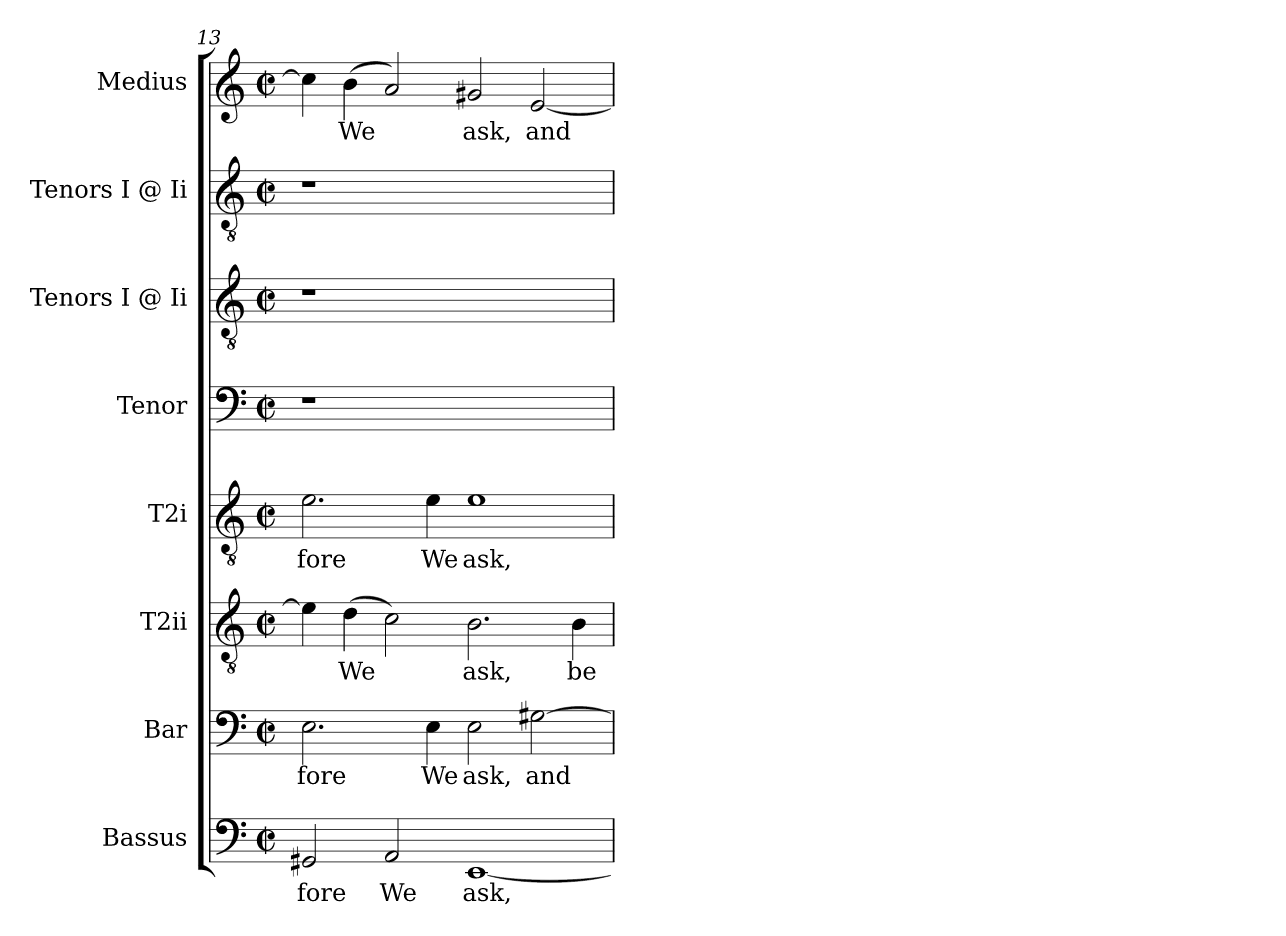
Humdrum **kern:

**kern	**text	**kern	**text	**kern	**text	**kern	**text	**kern	**kern	**kern	**kern	**text
*part8	*part8	*part7	*part7	*part6	*part6	*part5	*part5	*part4	*part3	*part2	*part1	*part1
*staff8	*staff8	*staff7	*staff7	*staff6	*staff6	*staff5	*staff5	*staff4	*staff3	*staff2	*staff1	*staff1
*I"Bassus	*	*I"Bar	*	*I"T2ii	*	*I"T2i	*	*I"Tenor	*I"Tenors I @ Ii	*I"Tenors I @ Ii	*I"Medius	*
*I'B	*	*I'Bar	*	*I'T2ii	*	*I'T2i	*	*	*	*	*I'M	*
!!LO:LB:g=z
*clefF4	*	*clefF4	*	*clefGv2	*	*clefGv2	*	*clefF4	*clefGv2	*clefGv2	*clefG2	*
*k[]	*	*k[]	*	*k[]	*	*k[]	*	*k[]	*k[]	*k[]	*k[]	*
*C:	*	*C:	*	*C:	*	*C:	*	*C:	*C:	*C:	*C:	*
*M2/2	*	*M2/2	*	*M2/2	*	*M2/2	*	*M2/2	*M2/2	*M2/2	*M2/2	*
*met(c|)	*	*met(c|)	*	*met(c|)	*	*met(c|)	*	*met(c|)	*met(c|)	*met(c|)	*met(c|)	*
=13	=13	=13	=13	=13	=13	=13	=13	=13	=13	=13	=13	=13
!	!LO:LY:b:cj	!	!LO:LY:b:cj	!	!LO:LY:b:cj	!	!LO:LY:b:cj	!	!	!	!	!LO:LY:b:cj
2GG#X/	-fore	2.E\	-fore	4e\]	.	2.e\	-fore	1r	1r	1r	4cc\]	.
!	!	!	!	!	!LO:LY:b:cj	!	!	!	!	!	!	!LO:LY:b:cj
.	.	.	.	(>4d\	We	.	.	.	.	.	(>4b\	We
!	!LO:LY:b:cj	!	!	!	!LO:LY:b:cj	!	!	!	!	!	!	!LO:LY:b:cj
2AA/	We	.	.	2c\)	.	.	.	.	.	.	2a/)	.
!	!	!	!LO:LY:b:cj	!	!	!	!LO:LY:b:cj	!	!	!	!	!
.	.	4E\	We	.	.	4e\	We	.	.	.	.	.
!	!LO:LY:b:cj	!	!LO:LY:b:cj	!	!LO:LY:b:cj	!	!LO:LY:b:cj	!	!	!	!	!LO:LY:b:cj
[<1EE	ask,	2E\	ask,	2.B\	ask,	1e	ask,	1ryy	1ryy	1ryy	2g#X/	ask,
!	!	!	!LO:LY:b:cj	!	!	!	!	!	!	!	!	!LO:LY:b:cj
.	.	[>2G#X\	and	.	.	.	.	.	.	.	[<2e/	and
!	!	!	!	!	!LO:LY:b:cj	!	!	!	!	!	!	!
.	.	.	.	4B\	be-	.	.	.	.	.	.	.
=	=	=	=	=	=	=	=	=	=	=	=	=
*-	*-	*-	*-	*-	*-	*-	*-	*-	*-	*-	*-	*-
